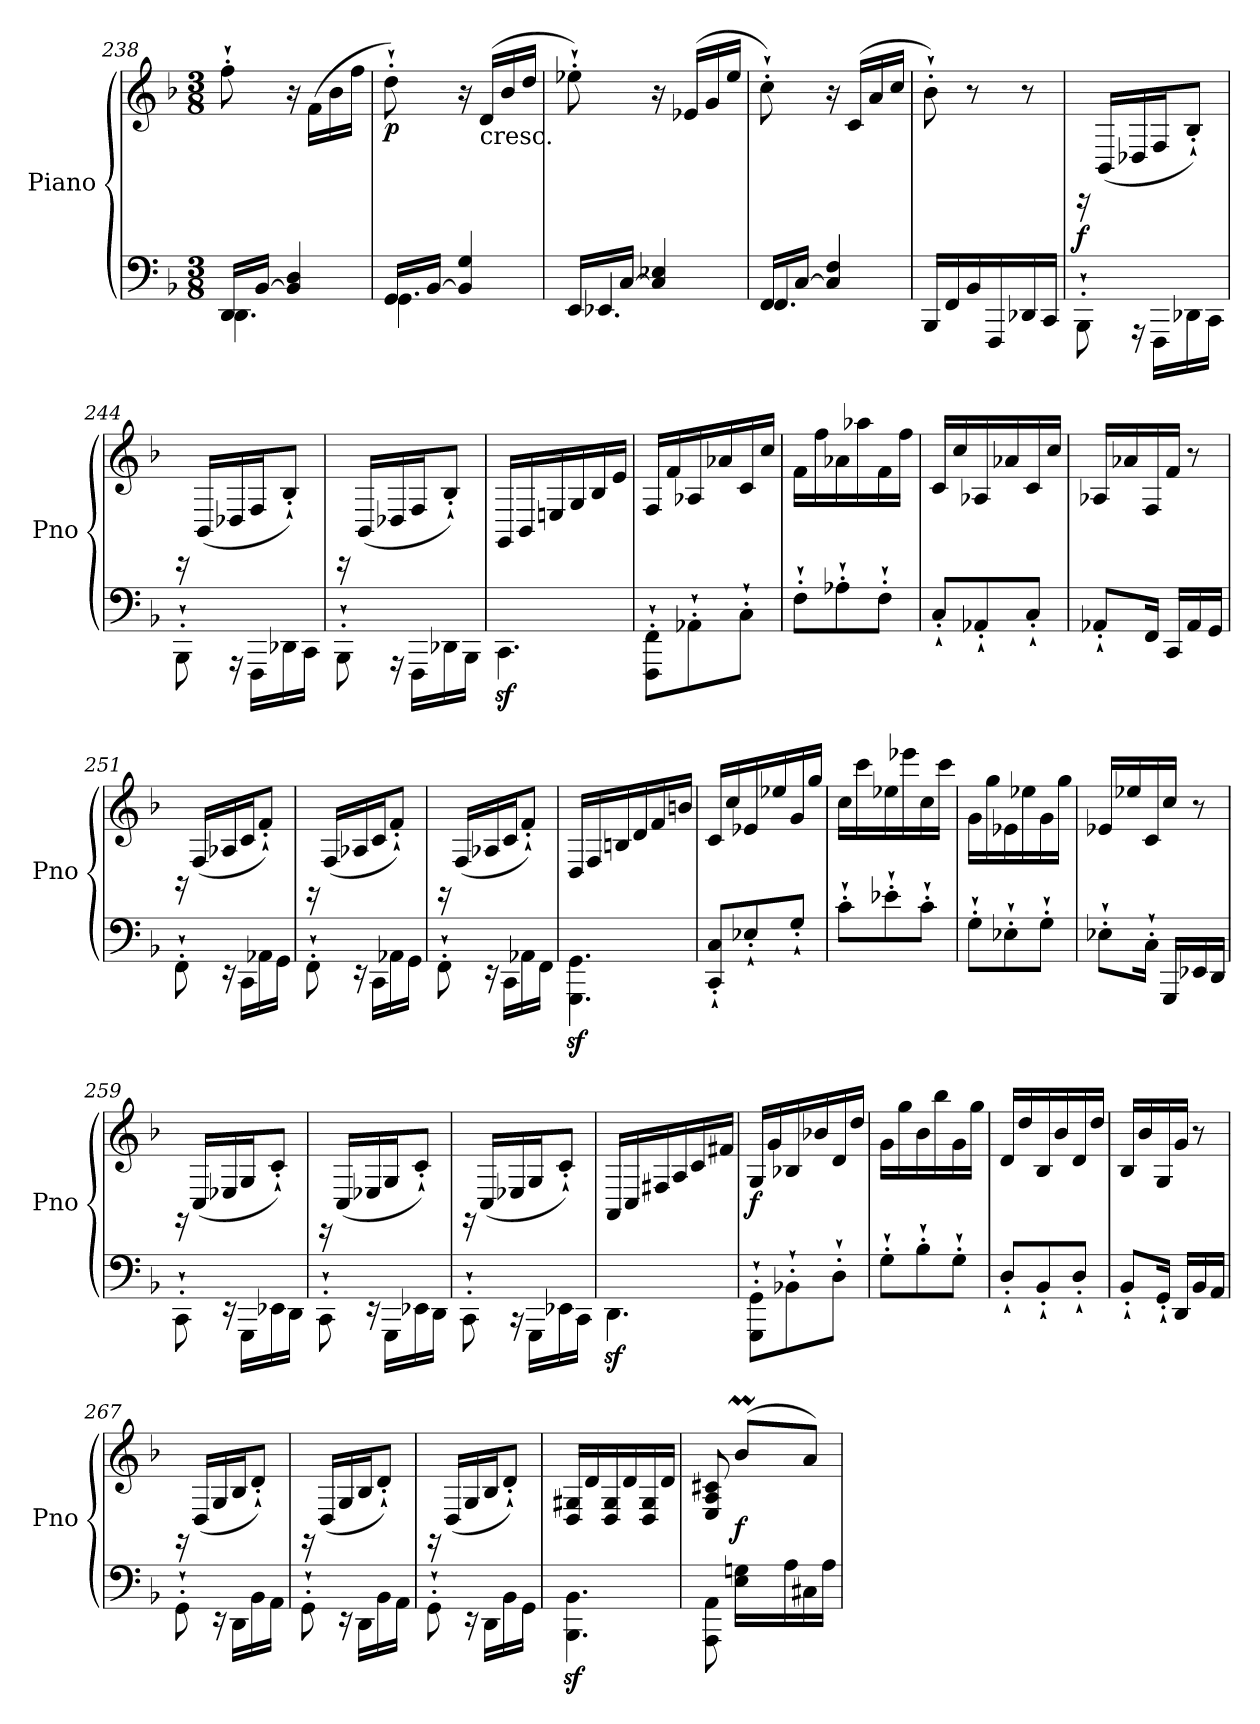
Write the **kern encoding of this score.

**kern	**kern	**dynam
*part1	*part1	*part1
*staff2	*staff1	*staff1/2
*I"Piano	*	*
*I'Pno	*	*
*clefF4	*clefG2	*
*k[b-]	*k[b-]	*
*F:	*F:	*
*M3/8	*M3/8	*
=238	=238	=238
*^	*	*
16DD/LL	4.DD\	8ff'`\	.
[16BB-/JJ	.	.	.
4BB-/] 4D/	.	16r	.
.	.	(>16f\LL	.
.	.	16b-\	.
.	.	16ff\JJ	.
=239	=239	=239	=239
!	!	!	!LO:DY:b
16GG/LL	4.GG\	8dd'`\)	p
[16BB-/JJ	.	.	.
4BB-/] 4G/	.	16r	.
!	!	!LO:TX:b:t=cresc.	!
.	.	(<16d/LL	.
.	.	16b-/	.
.	.	16dd/JJ	.
=240	=240	=240	=240
16EE/LL	4.EE-X/	8ee-X'`\)	.
[16C/JJ	.	.	.
4C/] 4E-X/	.	16r	.
.	.	(<16e-X/LL	.
.	.	16g/	.
.	.	16ee-/JJ	.
!!LO:LB:g=z
=241	=241	=241	=241
16FF/LL	4.FF/	8cc'`\)	.
[16C/JJ	.	.	.
4C/] 4F/	.	16r	.
.	.	(<16c/LL	.
.	.	16a/	.
.	.	16cc/JJ	.
*v	*v	*	*
=242	=242	=242
16BBB-/LL	8b-'`\)	.
16FF/	.	.
16BB-/	8r	.
16FFF/	.	.
16DD-X/	8r	.
16CC/JJ	.	.
=243	=243	=243
!	!	!LO:DY:b
8BBB-'`\	16rCC	f
.	(<16BB-/LL	.
16rAAA	16D-X/	.
16FFF\LL	16F/J	.
16DD-X\	8B-'`/J)	.
16CC\JJ	.	.
=244	=244	=244
8BBB-'`\	16rCC	.
.	(<16BB-/LL	.
16rAAA	16D-X/	.
16FFF\LL	16F/J	.
16DD-X\	8B-'`/J)	.
16CC\JJ	.	.
=245	=245	=245
8BBB-'`\	16rCC	.
.	(<16BB-/LL	.
16rAAA	16D-X/	.
16FFF\LL	16F/J	.
16DD-X\	8B-'`/J)	.
16BBB-\JJ	.	.
!!LO:LB:g=z
=246	=246	=246
4.CCz<\	16GG/LL	.
.	16BB-/	.
.	16En/	.
.	16G/	.
.	16B-/	.
.	16e/JJ	.
=247	=247	=247
8FFF\'` 8FF\'`L	16F/LL	.
.	16f/	.
8AA-X'`\	16A-X/	.
.	16a-X/	.
8C'`\J	16c/	.
.	16cc/JJ	.
=248	=248	=248
8F'`\L	16f\LL	.
.	16ff\	.
8A-X'`\	16a-X\	.
.	16aa-X\	.
8F'`\J	16f\	.
.	16ff\JJ	.
=249	=249	=249
8C'`/L	16c/LL	.
.	16cc/	.
8AA-X'`/	16A-X/	.
.	16a-X/	.
8C'`/J	16c/	.
.	16cc/JJ	.
=250	=250	=250
8AA-X'`/L	16A-X/LL	.
.	16a-X/	.
16FF/Jk	16F/	.
16CC/LL	16f/JJ	.
16AA-/	8r	.
16GG/JJ	.	.
=251	=251	=251
8FF'`\	16rBB	.
.	(<16F/LL	.
16rEE	16A-X/	.
16CC\LL	16c/J	.
16AA-X\	8f'`/J)	.
16GG\JJ	.	.
!!LO:LB:g=z
=252	=252	=252
8FF'`\	16rGG	.
.	(<16F/LL	.
16rEE	16A-X/	.
16CC\LL	16c/J	.
16AA-X\	8f'`/J)	.
16GG\JJ	.	.
=253	=253	=253
8FF'`\	16rGG	.
.	(<16F/LL	.
16rEE	16A-X/	.
16CC\LL	16c/J	.
16AA-X\	8f'`/J)	.
16FF\JJ	.	.
=254	=254	=254
4.GGG\z< 4.GG\z<	16D/LL	.
.	16F/	.
.	16Bn/	.
.	16d/	.
.	16f/	.
.	16bn/JJ	.
=255	=255	=255
8CC/'` 8C/'`L	16c/LL	.
.	16cc/	.
8E-X'`/	16e-X/	.
.	16ee-X/	.
8G'`/J	16g/	.
.	16gg/JJ	.
=256	=256	=256
8c'`\L	16cc\LL	.
.	16ccc\	.
8e-X'`\	16ee-X\	.
.	16eee-X\	.
8c'`\J	16cc\	.
.	16ccc\JJ	.
=257	=257	=257
8G'`\L	16g\LL	.
.	16gg\	.
8E-X'`\	16e-X\	.
.	16ee-X\	.
8G'`\J	16g\	.
.	16gg\JJ	.
!!LO:LB:g=z
=258	=258	=258
8E-X'`\L	16e-X/LL	.
.	16ee-X/	.
16C'`\Jk	16c/	.
16GGG/LL	16cc/JJ	.
16EE-X/	8r	.
16DD/JJ	.	.
=259	=259	=259
8CC'`\	16rGG	.
.	(<16C/LL	.
16rEE	16E-X/	.
16GGG\LL	16G/J	.
16EE-X\	8c'`/J)	.
16DD\JJ	.	.
=260	=260	=260
8CC'`\	16rEE	.
.	(<16C/LL	.
16rEE	16E-X/	.
16GGG\LL	16G/J	.
16EE-X\	8c'`/J)	.
16DD\JJ	.	.
=261	=261	=261
8CC'`\	16rGG	.
.	(<16C/LL	.
16rCC	16E-X/	.
16GGG\LL	16G/J	.
16EE-X\	8c'`/J)	.
16CC\JJ	.	.
=262	=262	=262
4.DDz<\	16AA/LL	.
.	16C/	.
.	16F#X/	.
.	16A/	.
.	16c/	.
.	16f#X/JJ	.
!!LO:PB:g=z
=263	=263	=263
!	!	!LO:DY:b
8GGG\'` 8GG\'`L	16G/LL	f
.	16g/	.
8BB-X'`\	16B-X/	.
.	16b-X/	.
8D'`\J	16d/	.
.	16dd/JJ	.
=264	=264	=264
8G'`\L	16g\LL	.
.	16gg\	.
8B-'`\	16b-\	.
.	16bb-\	.
8G'`\J	16g\	.
.	16gg\JJ	.
=265	=265	=265
8D'`/L	16d/LL	.
.	16dd/	.
8BB-'`/	16B-/	.
.	16b-/	.
8D'`/J	16d/	.
.	16dd/JJ	.
=266	=266	=266
8BB-'`/L	16B-/LL	.
.	16b-/	.
16GG'`/Jk	16G/	.
16DD/LL	16g/JJ	.
16BB-/	8r	.
16AA/JJ	.	.
=267	=267	=267
8GG'`\	16rGG	.
.	(<16D/LL	.
16rEE	16G/	.
16DD\LL	16B-/J	.
16BB-\	8d'`/J)	.
16AA\JJ	.	.
=268	=268	=268
8GG'`\	16rGG	.
.	(<16D/LL	.
16rEE	16G/	.
16DD\LL	16B-/J	.
16BB-\	8d'`/J)	.
16AA\JJ	.	.
=269	=269	=269
8GG'`\	16rGG	.
.	(<16D/LL	.
16rEE	16G/	.
16DD\LL	16B-/J	.
16BB-\	8d'`/J)	.
16GG\JJ	.	.
!!LO:LB:g=z
=270	=270	=270
4.BBB-\z< 4.BB-\z<	16D/ 16G#X/LL	.
.	16d/	.
.	16D/ 16G#/	.
.	16d/	.
.	16D/ 16G#/	.
.	16d/JJ	.
=271	=271	=271
*	*^	*
8AAA\ 8AA\	8E/ 8A/ 8c#X/	8ryy	.
!	!	!	!LO:DY:b
16E\ 16Gn\LL	(>8b-M/L	64b-LLLLyy	f
.	.	64ccJJJyy	.
.	.	8..b-Jyy	.
16A\	.	.	.
16C#X\	8a/J)	.	.
16A\JJ	.	.	.
*	*v	*v	*
=	=	=
*-	*-	*-
